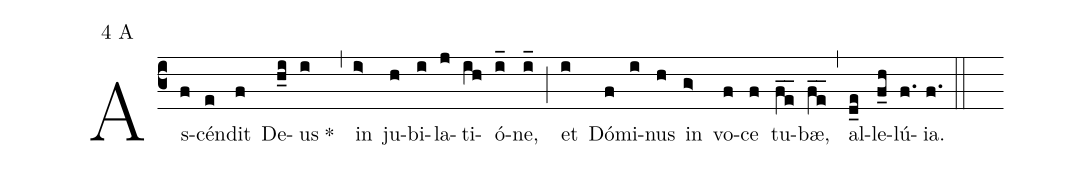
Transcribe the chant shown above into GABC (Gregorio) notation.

mode:4 A;
%%
(c3) As(f)cén(e)dit(f) De(h_i)us(i) *()(,) in(i>) ju(h)bi(i)la(j)ti(ih)ó(i_)ne,(i_) (;)  et(i) Dó(f)mi(i)nus(h) in(g>) vo(f)ce(f) tu(fe__)bæ,(fe__) (,) al(d_e)le(f_h)lú(f.){ia}.(f.) (::)
